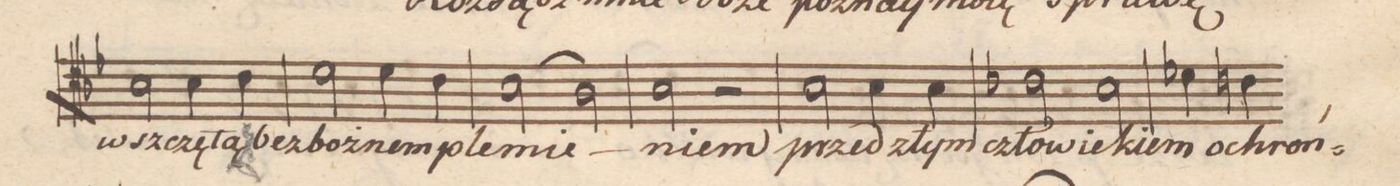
**kern	**text	**dynam
*I"Tenore.	*	*
*clefC4	*	*
*k[b-e-]	*	*
*met(C.|)	*	*
*M2/2	*	*
2B-\	wszczę-	.
4B-\	-tą	.
4c\	bez-	.
=6	=6	=6
2d\	-bo-	.
4d\	-żnem	.
4c\	ple-	.
=7	=7	=7
(2B-\	-mie-	.
2A\)	.	.
=8	=8	=8
2B-\	-niem	.
2r	.	.
=9	=9	=9
2B-\	przed	.
4B-\	złym	.
4B-\	czło-	.
=10	=10	=10
2c-X\	-wie-	.
2B-\	-kiem	.
=11	=11	=11
4d-X\	o-	.
4cn\	-chroń	.
*-	*-	*-
